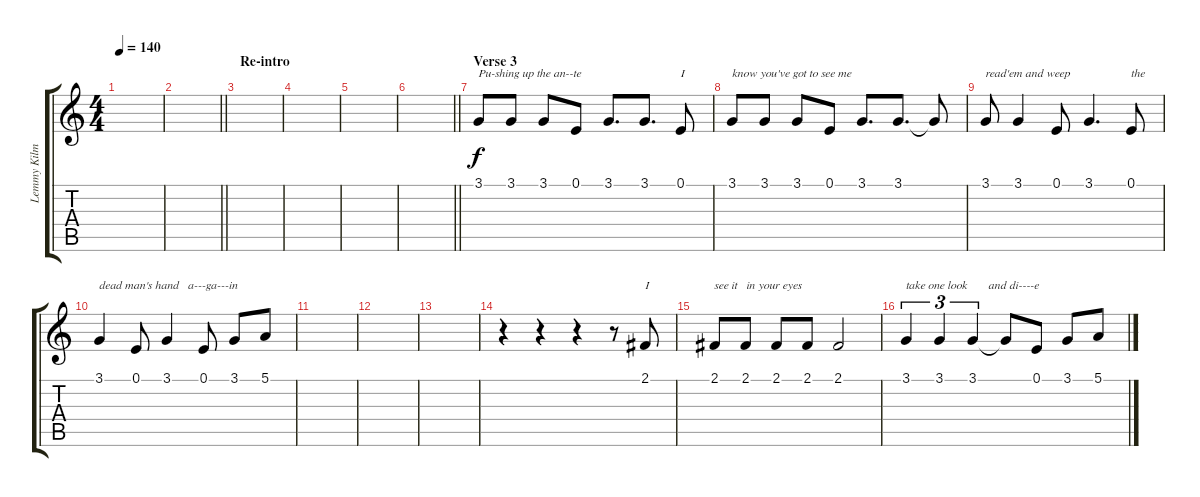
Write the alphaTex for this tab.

\track ("Lemmy Kilmister (Vocal)" "Lemmy Kilm") {instrument lead6voice}
\staff {score tabs}
\tuning (E4 B3 G3 D3 A2 E2) {hide}
\ts (4 4)
\tempo 140
\clef g2
\ks c
|
\barLineRight lightlight
|
\section ("" "Re-intro")
|
|
|
\barLineRight lightlight
|
\section ("" "Verse 3")
3.1.8{txt "Pu-shing up the an--te"} 3.1.8 3.1.8 0.1.8 3.1.8{d} 3.1.8{d} 0.1.8{txt "I"} |
3.1.8{txt "know you've got to see me"} 3.1.8 3.1.8 0.1.8 3.1.8{d} 3.1.8{d} 3.1{t}.8 |
3.1.8{txt "read'em and weep"} 3.1.4 0.1.8 3.1.4{d} 0.1.8{txt "the"} |
3.1.4{txt "dead man's hand   a---ga---in"} 0.1.8 3.1.4 0.1.8 3.1.8 5.1.8 |
|
|
|
r.4 r.4 r.4 r.8 2.1.8{txt "I"} |
2.1.8{txt "see it   in your eyes"} 2.1.8 2.1.8 2.1.8 2.1.2 |
3.1.4{tu (3 2) txt "take one look       and di----e"} 3.1.4{tu (3 2)} 3.1.4{tu (3 2)} 3.1{t}.8 0.1.8 3.1.8 5.1.8
